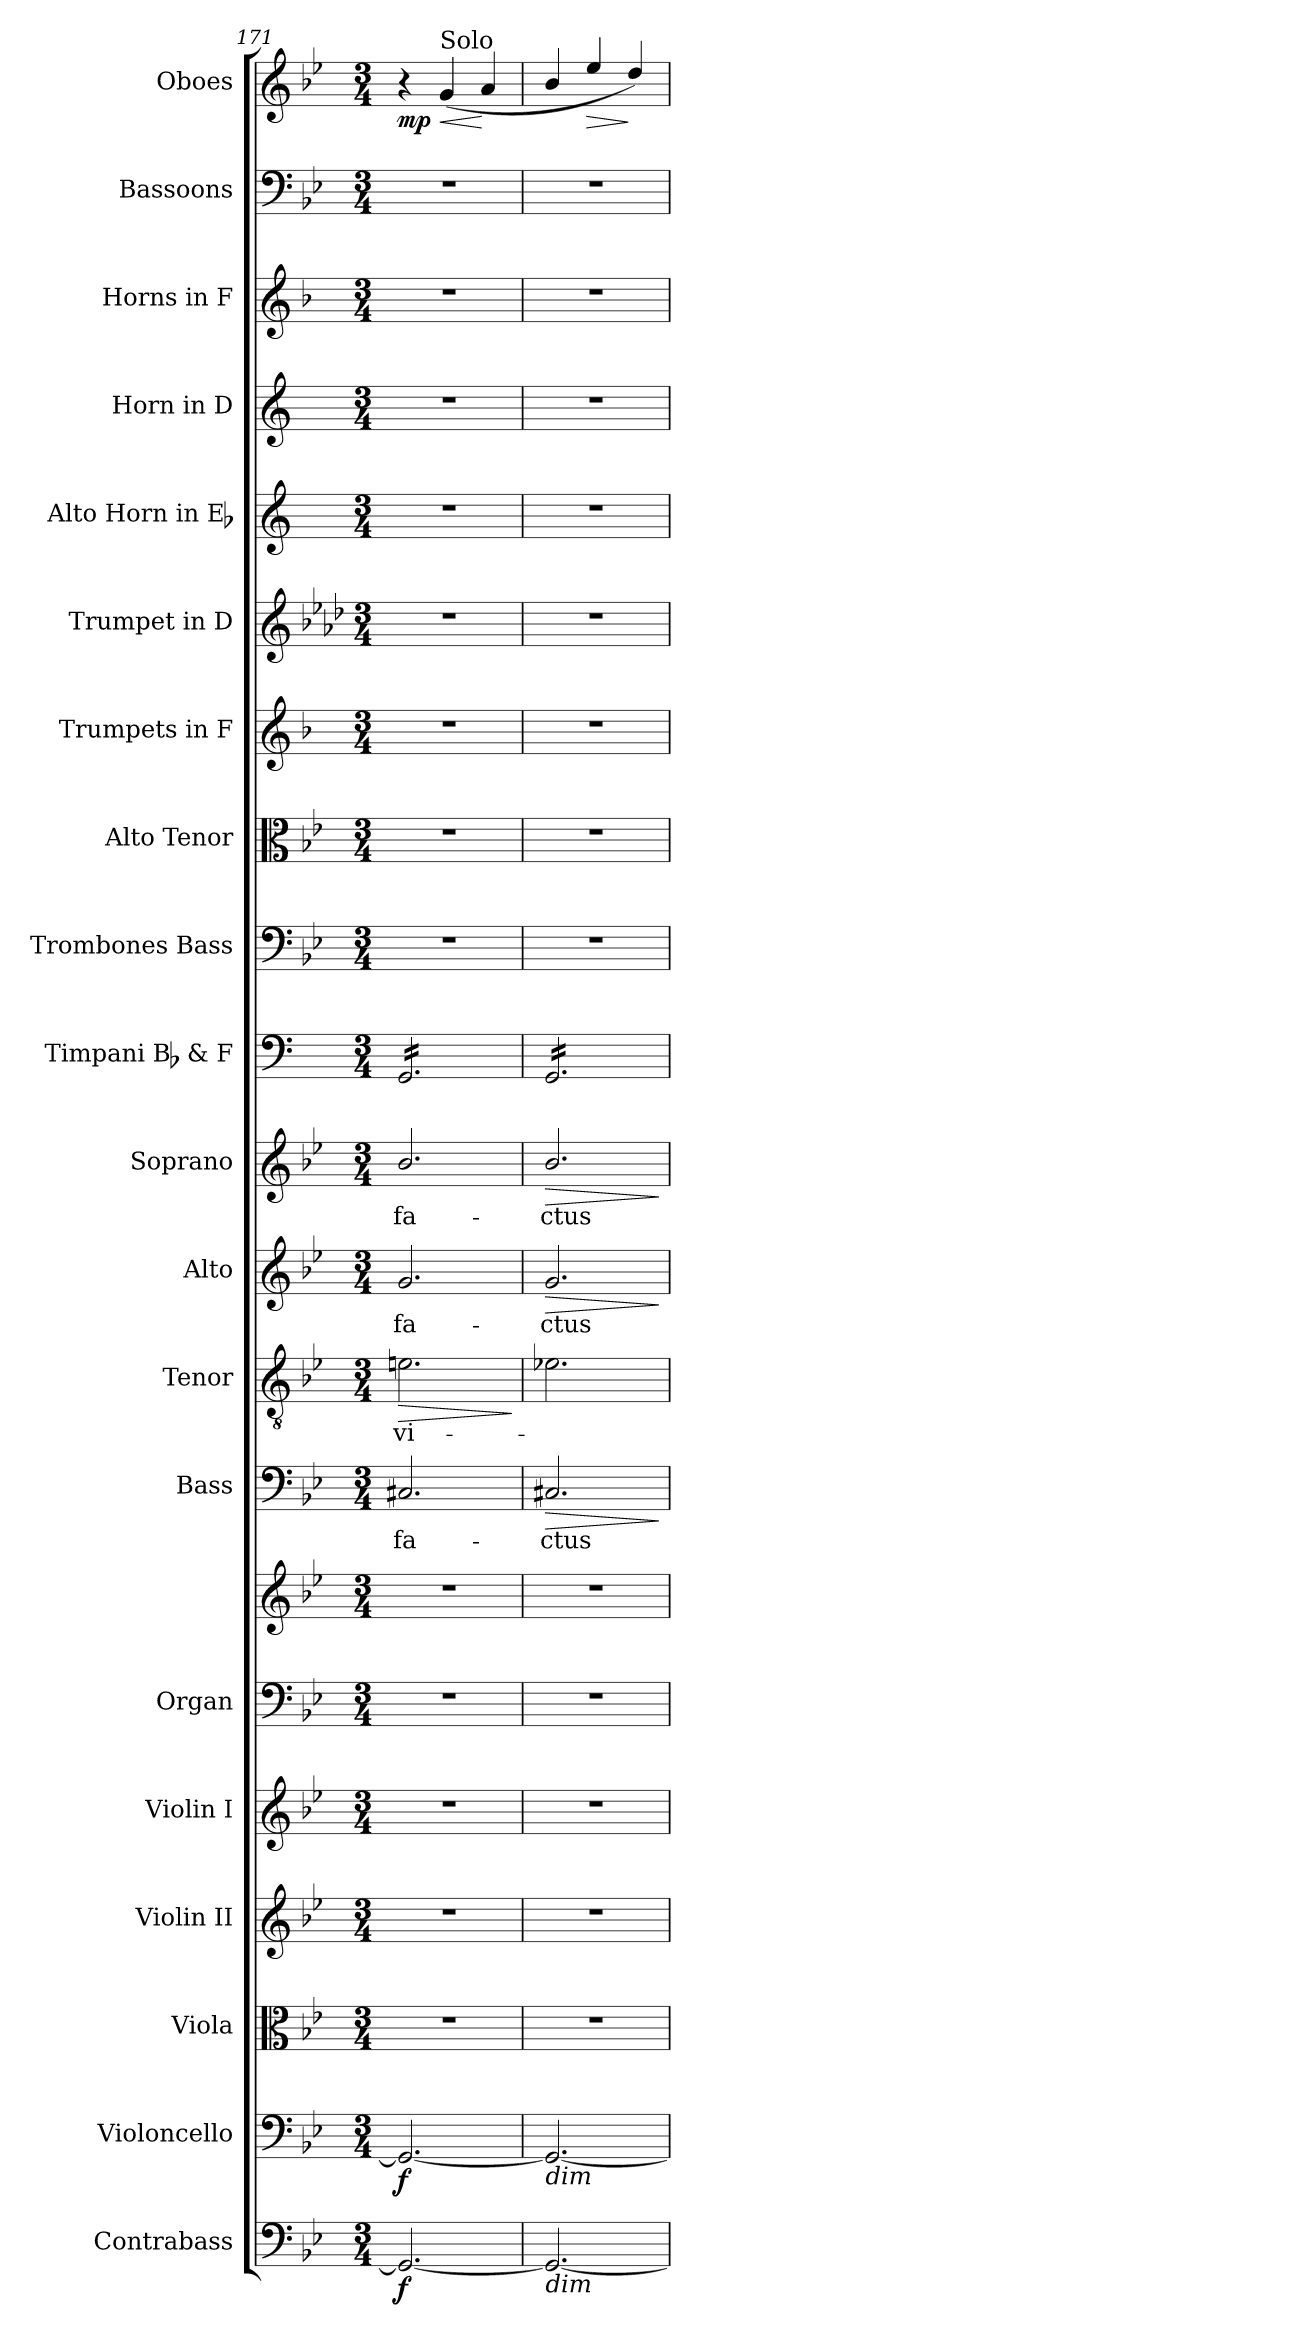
**kern	**dynam	**kern	**dynam	**kern	**kern	**kern	**kern	**kern	**kern	**text	**dynam	**kern	**text	**dynam	**kern	**text	**dynam	**kern	**text	**dynam	**kern	**kern	**kern	**kern	**kern	**kern	**kern	**kern	**kern	**kern	**dynam
*part20	*part20	*part19	*part19	*part18	*part17	*part16	*part15	*part15	*part14	*part14	*part14	*part13	*part13	*part13	*part12	*part12	*part12	*part11	*part11	*part11	*part10	*part9	*part8	*part7	*part6	*part5	*part4	*part3	*part2	*part1	*part1
*staff21	*staff21	*staff20	*staff20	*staff19	*staff18	*staff17	*staff16	*staff15	*staff14	*staff14	*staff14	*staff13	*staff13	*staff13	*staff12	*staff12	*staff12	*staff11	*staff11	*staff11	*staff10	*staff9	*staff8	*staff7	*staff6	*staff5	*staff4	*staff3	*staff2	*staff1	*staff1
*I"Contrabass	*	*I"Violoncello	*	*I"Viola	*I"Violin II	*I"Violin I	*I"Organ	*	*I"Bass	*	*	*I"Tenor	*	*	*I"Alto	*	*	*I"Soprano	*	*	*I"Timpani Bb & F	*I"Trombones  Bass	*I"Alto Tenor	*I"Trumpets in F	*I"Trumpet in D	*I"Alto Horn in Eb	*I"Horn in D	*I"Horns in F	*I"Bassoons	*I"Oboes	*
*I'Cb.	*	*I'Vc.	*	*I'Vla.	*I'Vln. II	*I'Vln. I	*I'Org.	*	*I'B.	*	*	*I'T.	*	*	*I'A.	*	*	*I'S.	*	*	*I'Timp.	*	*	*	*	*	*	*I'Hn.	*I'Bsn.	*I'Ob.	*
*clefF4	*	*clefF4	*	*clefC3	*clefG2	*clefG2	*clefF4	*clefG2	*clefF4	*	*	*clefGv2	*	*	*clefG2	*	*	*clefG2	*	*	*clefF4	*clefF4	*clefC3	*clefG2	*clefG2	*clefG2	*clefG2	*clefG2	*clefF4	*clefG2	*
*ITrd7c12	*	*	*	*	*	*	*	*	*	*	*	*ITrd7c12	*	*	*	*	*	*	*	*	*	*	*	*ITrd4c7	*ITrd-1c-2	*ITrd5c8	*ITrd6c10	*ITrd4c7	*	*	*
*k[b-e-]	*	*k[b-e-]	*	*k[b-e-]	*k[b-e-]	*k[b-e-]	*k[b-e-]	*k[b-e-]	*k[b-e-]	*	*	*k[b-e-]	*	*	*k[b-e-]	*	*	*k[b-e-]	*	*	*k[]	*k[b-e-]	*k[b-e-]	*k[b-e-]	*k[b-e-]	*k[f#c#g#d#]	*k[f#c#]	*k[b-e-]	*k[b-e-]	*k[b-e-]	*
*B-:	*	*B-:	*	*B-:	*B-:	*B-:	*B-:	*B-:	*B-:	*	*	*B-:	*	*	*B-:	*	*	*B-:	*	*	*C:	*B-:	*B-:	*B-:	*B-:	*E:	*D:	*B-:	*B-:	*B-:	*
*M3/4	*	*M3/4	*	*M3/4	*M3/4	*M3/4	*M3/4	*M3/4	*M3/4	*	*	*M3/4	*	*	*M3/4	*	*	*M3/4	*	*	*M3/4	*M3/4	*M3/4	*M3/4	*M3/4	*M3/4	*M3/4	*M3/4	*M3/4	*M3/4	*
=171	=171	=171	=171	=171	=171	=171	=171	=171	=171	=171	=171	=171	=171	=171	=171	=171	=171	=171	=171	=171	=171	=171	=171	=171	=171	=171	=171	=171	=171	=171	=171
!	!	!	!	!LO:N:vis=1	!LO:N:vis=1	!LO:N:vis=1	!LO:N:vis=1	!LO:N:vis=1	!	!	!	!	!	!	!	!	!	!	!	!	!	!	!	!	!	!	!	!	!	!	!
!	!	!	!	!	!	!	!	!	!	!LO:LY:b:color=#000000	!	!	!	!	!	!	!	!	!	!	!	!	!	!	!	!	!	!	!	!	!
!	!	!	!	!	!	!	!	!	!	!	!	!	!LO:LY:b:color=#000000	!LO:HP:b	!	!	!	!	!	!	!	!	!	!	!	!	!	!	!	!	!
!	!	!	!	!	!	!	!	!	!	!	!	!	!	!	!	!LO:LY:b:color=#000000	!	!	!	!	!	!	!	!	!	!	!	!	!	!	!
!	!	!	!	!	!	!	!	!	!	!	!	!	!	!	!	!	!	!	!LO:LY:b:color=#000000	!	!	!LO:N:vis=1	!LO:N:vis=1	!LO:N:vis=1	!LO:N:vis=1	!LO:N:vis=1	!LO:N:vis=1	!LO:N:vis=1	!LO:N:vis=1	!	!
*	*	*	*	*	*	*	*	*	*	*	*	*	*	*	*	*	*	*	*	*	*tremolo	*	*	*	*	*	*	*	*	*	*
2.GGGi/_	f	2.GGi/_	f	2.r	2.r	2.r	2.r	2.r	2.C#Xi/	fa-	.	2.Eni\	vi-	>	2.gi/	fa-	.	2.b-i/	fa-	.	16GGi/LL	2.r	2.r	2.r	2.r	2.r	2.r	2.r	2.r	4r	mp
.	.	.	.	.	.	.	.	.	.	.	.	.	.	.	.	.	.	.	.	.	16GGi/	.	.	.	.	.	.	.	.	.	.
.	.	.	.	.	.	.	.	.	.	.	.	.	.	.	.	.	.	.	.	.	16GGi/	.	.	.	.	.	.	.	.	.	.
.	.	.	.	.	.	.	.	.	.	.	.	.	.	.	.	.	.	.	.	.	16GGi/	.	.	.	.	.	.	.	.	.	.
!	!	!	!	!	!	!	!	!	!	!	!	!	!	!	!	!	!	!	!	!	!	!	!	!	!	!	!	!	!	!LO:TX:a:t=Solo	!
!	!	!	!	!	!	!	!	!	!	!	!	!	!	!	!	!	!	!	!	!	!	!	!	!	!	!	!	!	!	!	!LO:HP:b
.	.	.	.	.	.	.	.	.	.	.	.	.	.	.	.	.	.	.	.	.	16GGi/	.	.	.	.	.	.	.	.	(4gi/	<
.	.	.	.	.	.	.	.	.	.	.	.	.	.	.	.	.	.	.	.	.	16GGi/	.	.	.	.	.	.	.	.	.	.
.	.	.	.	.	.	.	.	.	.	.	.	.	.	.	.	.	.	.	.	.	16GGi/	.	.	.	.	.	.	.	.	.	.
.	.	.	.	.	.	.	.	.	.	.	.	.	.	.	.	.	.	.	.	.	16GGi/	.	.	.	.	.	.	.	.	.	.
.	.	.	.	.	.	.	.	.	.	.	.	.	.	.	.	.	.	.	.	.	16GGi/	.	.	.	.	.	.	.	.	4ai/	[
.	.	.	.	.	.	.	.	.	.	.	.	.	.	.	.	.	.	.	.	.	16GGi/	.	.	.	.	.	.	.	.	.	.
.	.	.	.	.	.	.	.	.	.	.	.	.	.	.	.	.	.	.	.	.	16GGi/	.	.	.	.	.	.	.	.	.	.
.	.	.	.	.	.	.	.	.	.	.	.	.	.	.	.	.	.	.	.	.	16GGi/JJ	.	.	.	.	.	.	.	.	.	.
.	.	.	.	.	.	.	.	.	.	.	.	.	.	]	.	.	.	.	.	.	.	.	.	.	.	.	.	.	.	.	.
=172	=172	=172	=172	=172	=172	=172	=172	=172	=172	=172	=172	=172	=172	=172	=172	=172	=172	=172	=172	=172	=172	=172	=172	=172	=172	=172	=172	=172	=172	=172	=172
!	!	!	!	!LO:N:vis=1	!LO:N:vis=1	!LO:N:vis=1	!LO:N:vis=1	!LO:N:vis=1	!	!	!	!	!	!	!	!	!	!	!	!	!	!	!	!	!	!	!	!	!	!	!
!	!	!	!	!	!	!	!	!	!	!LO:LY:b:color=#000000	!LO:HP:b	!	!	!	!	!	!	!	!	!	!	!	!	!	!	!	!	!	!	!	!
!	!	!	!	!	!	!	!	!	!	!	!	!	!	!	!	!LO:LY:b:color=#000000	!LO:HP:b	!	!	!	!	!	!	!	!	!	!	!	!	!	!
!	!	!LO:TX:b:i:t=dim	!	!	!	!	!	!	!	!	!	!	!	!	!	!	!	!	!	!	!	!	!	!	!	!	!	!	!	!	!
!LO:TX:b:i:t=dim	!	!	!	!	!	!	!	!	!	!	!	!	!	!	!	!	!	!	!	!	!	!	!	!	!	!	!	!	!	!	!
!	!	!	!	!	!	!	!	!	!	!	!	!	!	!	!	!	!	!	!LO:LY:b:color=#000000	!LO:HP:b	!	!LO:N:vis=1	!LO:N:vis=1	!LO:N:vis=1	!LO:N:vis=1	!LO:N:vis=1	!LO:N:vis=1	!LO:N:vis=1	!LO:N:vis=1	!	!
2.GGGi/_	.	2.GGi/_	.	2.r	2.r	2.r	2.r	2.r	2.C#Xi/	-ctus	>	2.E-Xi\	.	.	2.gi/	-ctus	>	2.b-i/	-ctus	>	16GGi/LL	2.r	2.r	2.r	2.r	2.r	2.r	2.r	2.r	4b-i/	.
.	.	.	.	.	.	.	.	.	.	.	.	.	.	.	.	.	.	.	.	.	16GGi/	.	.	.	.	.	.	.	.	.	.
.	.	.	.	.	.	.	.	.	.	.	.	.	.	.	.	.	.	.	.	.	16GGi/	.	.	.	.	.	.	.	.	.	.
.	.	.	.	.	.	.	.	.	.	.	.	.	.	.	.	.	.	.	.	.	16GGi/	.	.	.	.	.	.	.	.	.	.
!	!	!	!	!	!	!	!	!	!	!	!	!	!	!	!	!	!	!	!	!	!	!	!	!	!	!	!	!	!	!	!LO:HP:b
.	.	.	.	.	.	.	.	.	.	.	.	.	.	.	.	.	.	.	.	.	16GGi/	.	.	.	.	.	.	.	.	4ee-i/	>
.	.	.	.	.	.	.	.	.	.	.	.	.	.	.	.	.	.	.	.	.	16GGi/	.	.	.	.	.	.	.	.	.	.
.	.	.	.	.	.	.	.	.	.	.	.	.	.	.	.	.	.	.	.	.	16GGi/	.	.	.	.	.	.	.	.	.	.
.	.	.	.	.	.	.	.	.	.	.	.	.	.	.	.	.	.	.	.	.	16GGi/	.	.	.	.	.	.	.	.	.	.
.	.	.	.	.	.	.	.	.	.	.	.	.	.	.	.	.	.	.	.	.	16GGi/	.	.	.	.	.	.	.	.	4ddi/)	]
.	.	.	.	.	.	.	.	.	.	.	.	.	.	.	.	.	.	.	.	.	16GGi/	.	.	.	.	.	.	.	.	.	.
.	.	.	.	.	.	.	.	.	.	.	.	.	.	.	.	.	.	.	.	.	16GGi/	.	.	.	.	.	.	.	.	.	.
.	.	.	.	.	.	.	.	.	.	.	.	.	.	.	.	.	.	.	.	.	16GGi/JJ	.	.	.	.	.	.	.	.	.	.
*	*	*	*	*	*	*	*	*	*	*	*	*	*	*	*	*	*	*	*	*	*Xtremolo	*	*	*	*	*	*	*	*	*	*
.	.	.	.	.	.	.	.	.	.	.	]	.	.	.	.	.	]	.	.	]	.	.	.	.	.	.	.	.	.	.	.
=	=	=	=	=	=	=	=	=	=	=	=	=	=	=	=	=	=	=	=	=	=	=	=	=	=	=	=	=	=	=	=
*-	*-	*-	*-	*-	*-	*-	*-	*-	*-	*-	*-	*-	*-	*-	*-	*-	*-	*-	*-	*-	*-	*-	*-	*-	*-	*-	*-	*-	*-	*-	*-
